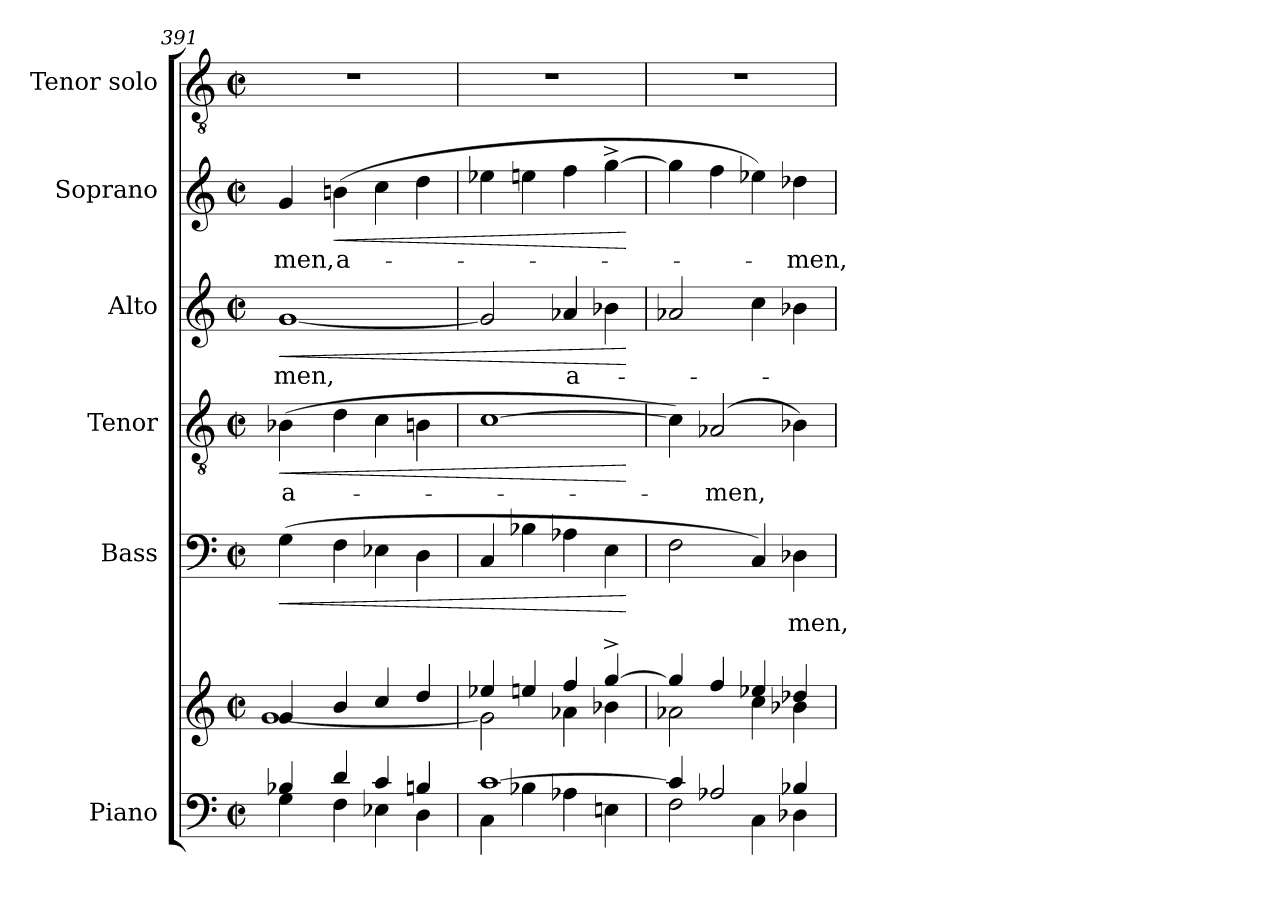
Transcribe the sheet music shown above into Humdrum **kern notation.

**kern	**kern	**kern	**text	**dynam	**kern	**text	**dynam	**kern	**text	**dynam	**kern	**text	**dynam	**kern
*part6	*part6	*part5	*part5	*part5	*part4	*part4	*part4	*part3	*part3	*part3	*part2	*part2	*part2	*part1
*staff7	*staff6	*staff5	*staff5	*staff5	*staff4	*staff4	*staff4	*staff3	*staff3	*staff3	*staff2	*staff2	*staff2	*staff1
*I"Piano	*	*I"Bass	*	*	*I"Tenor	*	*	*I"Alto	*	*	*I"Soprano	*	*	*I"Tenor solo
*I'Pno.	*	*I'B.	*	*	*I'T.	*	*	*I'A.	*	*	*I'S.	*	*	*I'T.s
*clefF4	*clefG2	*clefF4	*	*	*clefGv2	*	*	*clefG2	*	*	*clefG2	*	*	*clefGv2
*k[]	*k[]	*k[]	*	*	*k[]	*	*	*k[]	*	*	*k[]	*	*	*k[]
*M2/2	*M2/2	*M2/2	*	*	*M2/2	*	*	*M2/2	*	*	*M2/2	*	*	*M2/2
*met(c|)	*met(c|)	*met(c|)	*	*	*met(c|)	*	*	*met(c|)	*	*	*met(c|)	*	*	*met(c|)
=391	=391	=391	=391	=391	=391	=391	=391	=391	=391	=391	=391	=391	=391	=391
*^	*^	*	*	*	*	*	*	*	*	*	*	*	*	*
!	!	!	!	!	!	!LO:HP:b	!	!LO:LY:b	!LO:HP:b	!	!LO:LY:b	!LO:HP:b	!	!LO:LY:b	!	!
4B-X/	4G\	4g/	[1g	(>4G\	.	<	(>4B-X\	a-	<	[1g	-men,	<	4g/	-men,	.	1r
!	!	!	!	!	!	!	!	!	!	!	!	!	!	!LO:LY:b	!LO:HP:b	!
4d/	4F\	4b/	.	4F\	.	.	4d\	.	.	.	.	.	(>4bn\	a-	<	.
4c/	4E-X\	4cc/	.	4E-X\	.	.	4c\	.	.	.	.	.	4cc\	.	.	.
4Bn/	4D\	4dd/	.	4D\	.	.	4Bn\	.	.	.	.	.	4dd\	.	.	.
=392	=392	=392	=392	=392	=392	=392	=392	=392	=392	=392	=392	=392	=392	=392	=392	=392
[1c	4C\	4ee-X/	2g\]	4C/	.	.	[1c	.	.	2g/]	.	.	4ee-X\	.	.	1r
.	4B-X\	4een/	.	4B-X\	.	.	.	.	.	.	.	.	4een\	.	.	.
!	!	!	!	!	!	!	!	!	!	!	!LO:LY:b	!	!	!	!	!
.	4A-X\	4ff/	4a-X\	4A-X\	.	.	.	.	.	4a-X/	a-	.	4ff\	.	.	.
.	4En\	[4gg^/	4b-X\	4E\	.	.	.	.	.	4b-X\	.	.	[4gg^\	.	.	.
*v	*v	*	*	*	*	*	*	*	*	*	*	*	*	*	*	*
*	*v	*v	*	*	*	*	*	*	*	*	*	*	*	*	*
.	.	.	.	[	.	.	[	.	.	[	.	.	[	.
=393	=393	=393	=393	=393	=393	=393	=393	=393	=393	=393	=393	=393	=393	=393
*^	*^	*	*	*	*	*	*	*	*	*	*	*	*	*
4c/]	2F\	4gg/]	2a-X\	2F\	.	.	4c\])	.	.	2a-X/	.	.	4gg\]	.	.	1r
!	!	!	!	!	!	!	!	!LO:LY:b	!	!	!	!	!	!	!	!
2A-X/	.	4ff/	.	.	.	.	(>2A-X/	-men,	.	.	.	.	4ff\	.	.	.
.	4C\	4ee-X/	4cc\	4C/)	.	.	.	.	.	4cc\	.	.	4ee-X\)	.	.	.
!	!	!	!	!	!LO:LY:b	!	!	!	!	!	!	!	!	!LO:LY:b	!	!
4B-X/	4D-X\	4dd-X/	4b-X\	4D-X\	men,	.	4B-X\)	.	.	4b-X\	.	.	4dd-X\	-men,	.	.
*v	*v	*	*	*	*	*	*	*	*	*	*	*	*	*	*	*
*	*v	*v	*	*	*	*	*	*	*	*	*	*	*	*	*
=	=	=	=	=	=	=	=	=	=	=	=	=	=	=
*-	*-	*-	*-	*-	*-	*-	*-	*-	*-	*-	*-	*-	*-	*-
